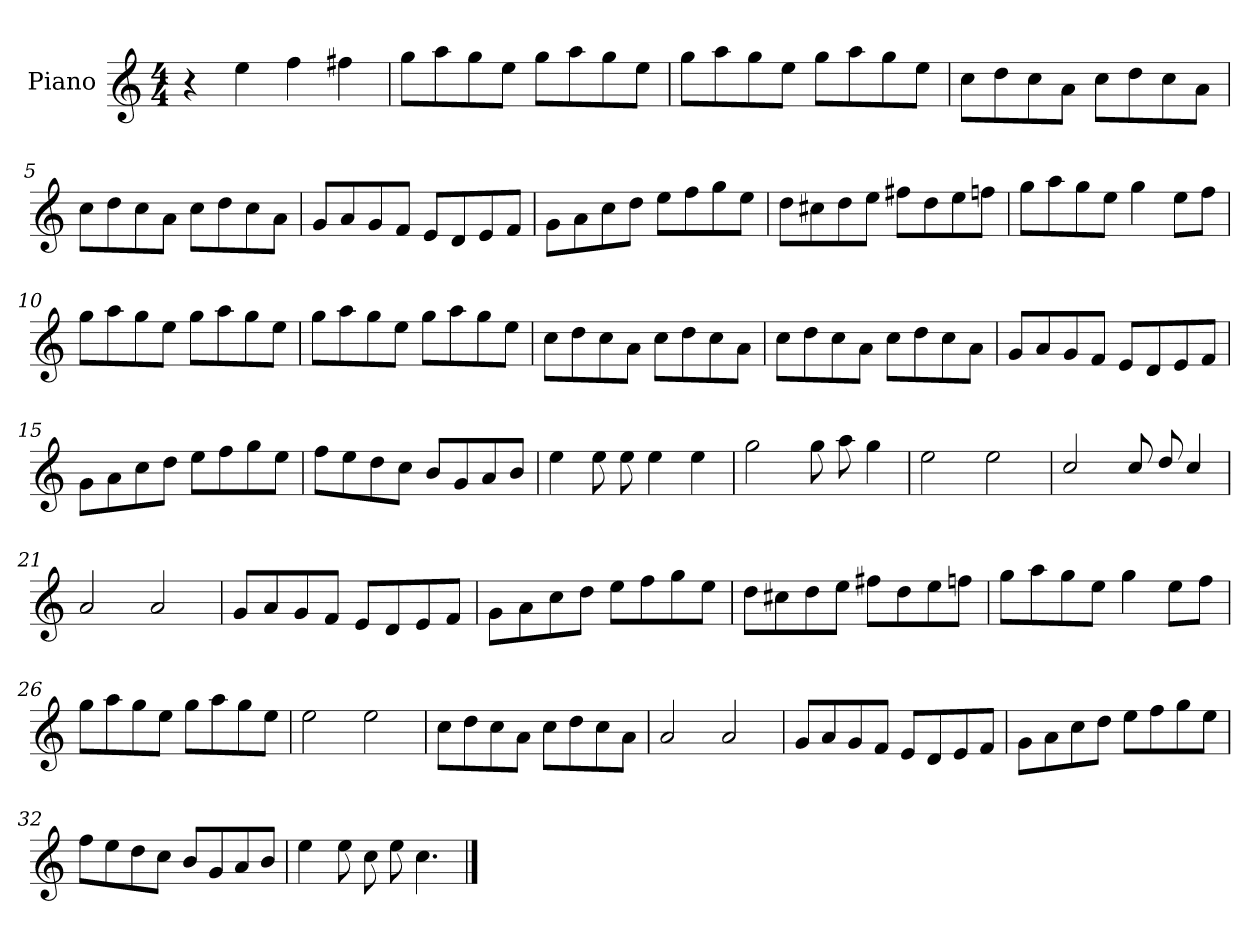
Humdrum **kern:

**kern
*part1
*staff1
*I"Piano
*I'Pno
*clefG2
*k[]
*M4/4
=1
4r
4ee\
4ff\
4ff#X\
=2
8gg\L
8aa\
8gg\
8ee\J
8gg\L
8aa\
8gg\
8ee\J
=3
8gg\L
8aa\
8gg\
8ee\J
8gg\L
8aa\
8gg\
8ee\J
=4
8cc\L
8dd\
8cc\
8a\J
8cc\L
8dd\
8cc\
8a\J
=5
8cc\L
8dd\
8cc\
8a\J
8cc\L
8dd\
8cc\
8a\J
=6
8g/L
8a/
8g/
8f/J
8e/L
8d/
8e/
8f/J
=7
8g\L
8a\
8cc\
8dd\J
8ee\L
8ff\
8gg\
8ee\J
=8
8dd\L
8cc#X\
8dd\
8ee\J
8ff#X\L
8dd\
8ee\
8ffn\J
=9
8gg\L
8aa\
8gg\
8ee\J
4gg\
8ee\L
8ff\J
=10
8gg\L
8aa\
8gg\
8ee\J
8gg\L
8aa\
8gg\
8ee\J
=11
8gg\L
8aa\
8gg\
8ee\J
8gg\L
8aa\
8gg\
8ee\J
=12
8cc\L
8dd\
8cc\
8a\J
8cc\L
8dd\
8cc\
8a\J
=13
8cc\L
8dd\
8cc\
8a\J
8cc\L
8dd\
8cc\
8a\J
=14
8g/L
8a/
8g/
8f/J
8e/L
8d/
8e/
8f/J
=15
8g\L
8a\
8cc\
8dd\J
8ee\L
8ff\
8gg\
8ee\J
=16
8ff\L
8ee\
8dd\
8cc\J
8b/L
8g/
8a/
8b/J
=17
4ee\
8ee\
8ee\
4ee\
4ee\
=18
2gg\
8gg\
8aa\
4gg\
=19
2ee\
2ee\
=20
2cc/
8cc/
8dd/
4cc/
=21
2a/
2a/
=22
8g/L
8a/
8g/
8f/J
8e/L
8d/
8e/
8f/J
=23
8g\L
8a\
8cc\
8dd\J
8ee\L
8ff\
8gg\
8ee\J
=24
8dd\L
8cc#X\
8dd\
8ee\J
8ff#X\L
8dd\
8ee\
8ffn\J
=25
8gg\L
8aa\
8gg\
8ee\J
4gg\
8ee\L
8ff\J
=26
8gg\L
8aa\
8gg\
8ee\J
8gg\L
8aa\
8gg\
8ee\J
=27
2ee\
2ee\
=28
8cc\L
8dd\
8cc\
8a\J
8cc\L
8dd\
8cc\
8a\J
=29
2a/
2a/
=30
8g/L
8a/
8g/
8f/J
8e/L
8d/
8e/
8f/J
=31
8g\L
8a\
8cc\
8dd\J
8ee\L
8ff\
8gg\
8ee\J
=32
8ff\L
8ee\
8dd\
8cc\J
8b/L
8g/
8a/
8b/J
=33
4ee\
8ee\
8cc\
8ee\
4.cc\
==
*-
